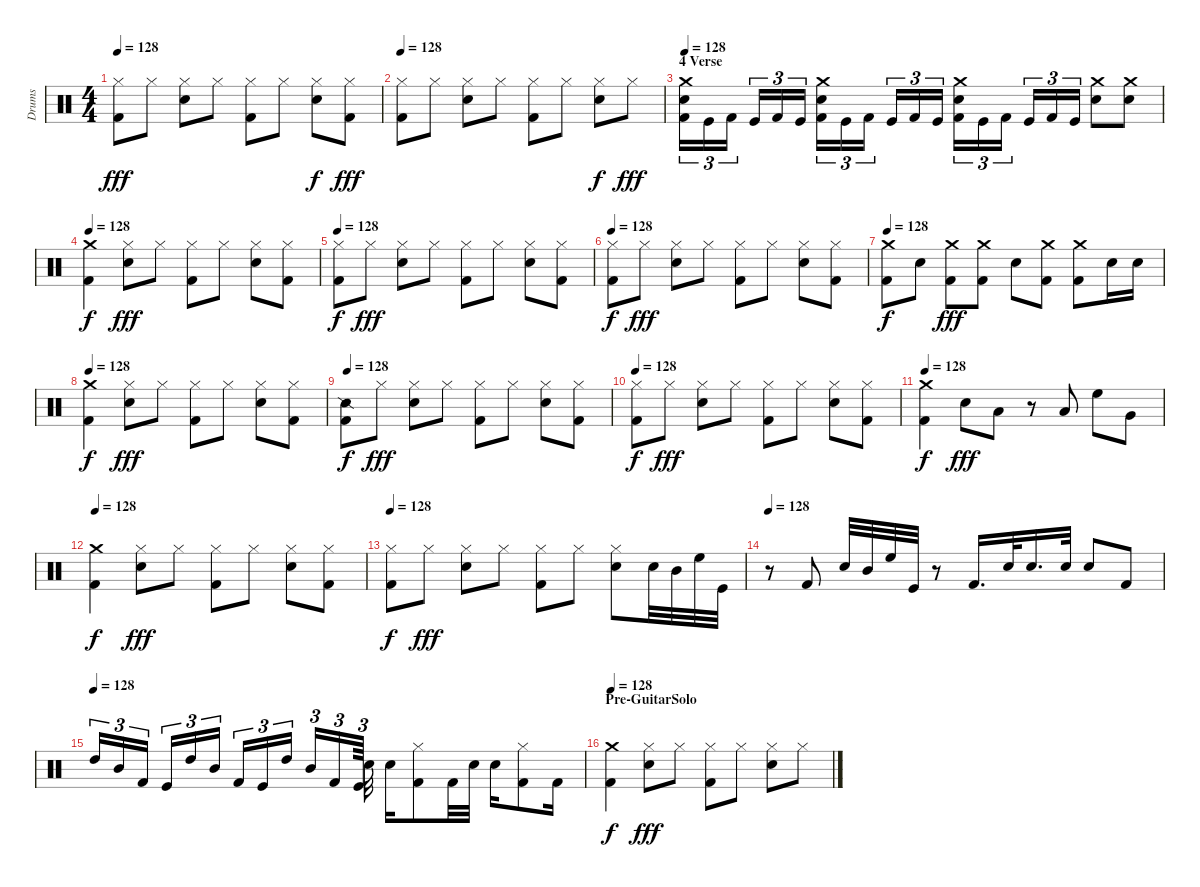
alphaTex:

\track ("Drums" "Drums") {instrument percussion}
\staff {score}
\articulation defaults
\ts (4 4)
\tempo 128
\clef neutral
\ks c
("Hi-Hat (closed)" "Kick (hit) 2").8{dy fff} "Hi-Hat (closed)".8 ("Snare (hit) 2" "Hi-Hat (closed)").8 "Hi-Hat (closed)".8 ("Hi-Hat (closed)" "Kick (hit) 2").8 "Hi-Hat (closed)".8 ("Hi-Hat (closed)" "Snare (hit) 2").8{dy f} ("Hi-Hat (closed)" "Kick (hit) 2").8{dy fff} |
\tempo 128
("Hi-Hat (closed)" "Kick (hit) 2").8 "Hi-Hat (closed)".8 ("Snare (hit) 2" "Hi-Hat (closed)").8 "Hi-Hat (closed)".8 ("Hi-Hat (closed)" "Kick (hit) 2").8 "Hi-Hat (closed)".8 ("Snare (hit) 2" "Hi-Hat (closed)").8{dy f} "Hi-Hat (closed)".8{dy fff} |
\section ("" "4 Verse")
\tempo 128
("Snare (hit) 2" "Crash medium (hit)" "Kick (hit) 2").16{tu (3 2)} "Kick (hit)".16{tu (3 2)} "Kick (hit) 2".16{tu (3 2)} "Kick (hit)".16{tu (3 2)} "Kick (hit) 2".16{tu (3 2)} "Kick (hit)".16{tu (3 2)} ("Crash medium (hit)" "Snare (hit) 2" "Kick (hit) 2").16{tu (3 2)} "Kick (hit)".16{tu (3 2)} "Kick (hit) 2".16{tu (3 2)} "Kick (hit)".16{tu (3 2)} "Kick (hit) 2".16{tu (3 2)} "Kick (hit)".16{tu (3 2)} ("Crash medium (hit)" "Snare (hit) 2" "Kick (hit) 2").16{tu (3 2)} "Kick (hit)".16{tu (3 2)} "Kick (hit) 2".16{tu (3 2)} "Kick (hit)".16{tu (3 2)} "Kick (hit) 2".16{tu (3 2)} "Kick (hit)".16{tu (3 2)} ("Crash medium (hit)" "Snare (hit) 2").8 ("Crash medium (hit)" "Snare (hit) 2").8 |
\tempo 128
("Kick (hit) 2" "Crash medium (hit)").4{dy f} ("Snare (hit) 2" "Hi-Hat (closed)").8{dy fff} "Hi-Hat (closed)".8 ("Hi-Hat (closed)" "Kick (hit) 2").8 "Hi-Hat (closed)".8 ("Snare (hit) 2" "Hi-Hat (closed)").8 ("Kick (hit) 2" "Hi-Hat (closed)").8 |
\tempo 128
("Hi-Hat (closed)" "Kick (hit) 2").8{dy f} "Hi-Hat (closed)".8{dy fff} ("Snare (hit) 2" "Hi-Hat (closed)").8 "Hi-Hat (closed)".8 ("Hi-Hat (closed)" "Kick (hit) 2").8 "Hi-Hat (closed)".8 ("Snare (hit) 2" "Hi-Hat (closed)").8 ("Kick (hit) 2" "Hi-Hat (closed)").8 |
\tempo 128
("Hi-Hat (closed)" "Kick (hit) 2").8{dy f} "Hi-Hat (closed)".8{dy fff} ("Snare (hit) 2" "Hi-Hat (closed)").8 "Hi-Hat (closed)".8 ("Hi-Hat (closed)" "Kick (hit) 2").8 "Hi-Hat (closed)".8 ("Snare (hit) 2" "Hi-Hat (closed)").8 ("Kick (hit) 2" "Hi-Hat (closed)").8 |
\tempo 128
("Crash medium (hit)" "Kick (hit) 2").8{dy f} "Snare (hit) 2".8 ("Kick (hit) 2" "Crash medium (hit)").8{dy fff} ("Kick (hit) 2" "Crash medium (hit)").8 "Snare (hit) 2".8 ("Crash medium (hit)" "Kick (hit) 2").8 ("Crash medium (hit)" "Kick (hit) 2").8 "Snare (hit) 2".16 "Snare (hit) 2".16 |
\tempo 128
("Kick (hit) 2" "Crash medium (hit)").4{dy f} ("Snare (hit) 2" "Hi-Hat (closed)").8{dy fff} "Hi-Hat (closed)".8 ("Hi-Hat (closed)" "Kick (hit) 2").8 "Hi-Hat (closed)".8 ("Snare (hit) 2" "Hi-Hat (closed)").8 ("Kick (hit) 2" "Hi-Hat (closed)").8 |
\tempo 128
("Snare (side stick) 2" "Kick (hit) 2").8{dy f} "Hi-Hat (closed)".8{dy fff} ("Snare (hit) 2" "Hi-Hat (closed)").8 "Hi-Hat (closed)".8 ("Hi-Hat (closed)" "Kick (hit) 2").8 "Hi-Hat (closed)".8 ("Snare (hit) 2" "Hi-Hat (closed)").8 ("Kick (hit) 2" "Hi-Hat (closed)").8 |
\tempo 128
("Hi-Hat (closed)" "Kick (hit) 2").8{dy f} "Hi-Hat (closed)".8{dy fff} ("Snare (hit) 2" "Hi-Hat (closed)").8 "Hi-Hat (closed)".8 ("Hi-Hat (closed)" "Kick (hit) 2").8 "Hi-Hat (closed)".8 ("Snare (hit) 2" "Hi-Hat (closed)").8 ("Kick (hit) 2" "Hi-Hat (closed)").8 |
\tempo 128
("Kick (hit) 2" "Crash medium (hit)").4{dy f} "Snare (hit) 2".8{dy fff} "Low Tom (hit)".8 r.8 "Low Tom (hit)".8 "High Floor Tom (hit)".8 "Very Low Tom (hit)".8 |
\tempo 128
("Kick (hit) 2" "Crash medium (hit)").4{dy f} ("Snare (hit) 2" "Hi-Hat (closed)").8{dy fff} "Hi-Hat (closed)".8 ("Hi-Hat (closed)" "Kick (hit) 2").8 "Hi-Hat (closed)".8 ("Snare (hit) 2" "Hi-Hat (closed)").8 ("Kick (hit) 2" "Hi-Hat (closed)").8 |
\tempo 128
("Hi-Hat (closed)" "Kick (hit) 2").8{dy f} "Hi-Hat (closed)".8{dy fff} ("Snare (hit) 2" "Hi-Hat (closed)").8 "Hi-Hat (closed)".8 ("Hi-Hat (closed)" "Kick (hit) 2").8 "Hi-Hat (closed)".8 ("Snare (hit) 2" "Hi-Hat (closed)").8 "Snare (hit) 2".32 "Mid Tom (hit)".32 "High Floor Tom (hit)".32 "Kick (hit)".32 |
\tempo 128
r.8 "Kick (hit) 2".8 "Snare (hit) 2".32 "Mid Tom (hit)".32 "High Floor Tom (hit)".32 "Kick (hit)".32 r.8 "Kick (hit) 2".16{d} "Snare (hit) 2".32 "Snare (hit) 2".16{d} "Snare (hit) 2".32 "Snare (hit) 2".8 "Kick (hit) 2".8 |
\tempo (128)
"High Tom (hit)".16{tu (3 2)} "Mid Tom (hit)".16{tu (3 2)} "Kick (hit) 2".16{tu (3 2)} "Kick (hit)".16{tu (3 2)} "High Tom (hit)".16{tu (3 2)} "Mid Tom (hit)".16{tu (3 2)} "Kick (hit) 2".16{tu (3 2)} "Kick (hit)".16{tu (3 2)} "High Tom (hit)".16{tu (3 2)} "Mid Tom (hit)".16{tu (3 2)} "Kick (hit) 2".16{tu (3 2)} "Kick (hit)".64{tu (3 2)} "Snare (hit) 2".32 "Snare (hit) 2".16 ("Hi-Hat (closed)" "Kick (hit) 2").8 "Kick (hit) 2".32 "Snare (hit) 2".32 "Snare (hit) 2".16 ("Hi-Hat (closed)" "Kick (hit) 2").8 "Kick (hit) 2".16 |
\section ("" "Pre-GuitarSolo")
\tempo 128
("Kick (hit) 2" "Crash medium (hit)").4{dy f} ("Hi-Hat (closed)" "Snare (hit) 2").8{dy fff} "Hi-Hat (closed)".8 ("Hi-Hat (closed)" "Kick (hit) 2").8 "Hi-Hat (closed)".8 ("Snare (hit) 2" "Hi-Hat (closed)").8 "Hi-Hat (closed)".8
